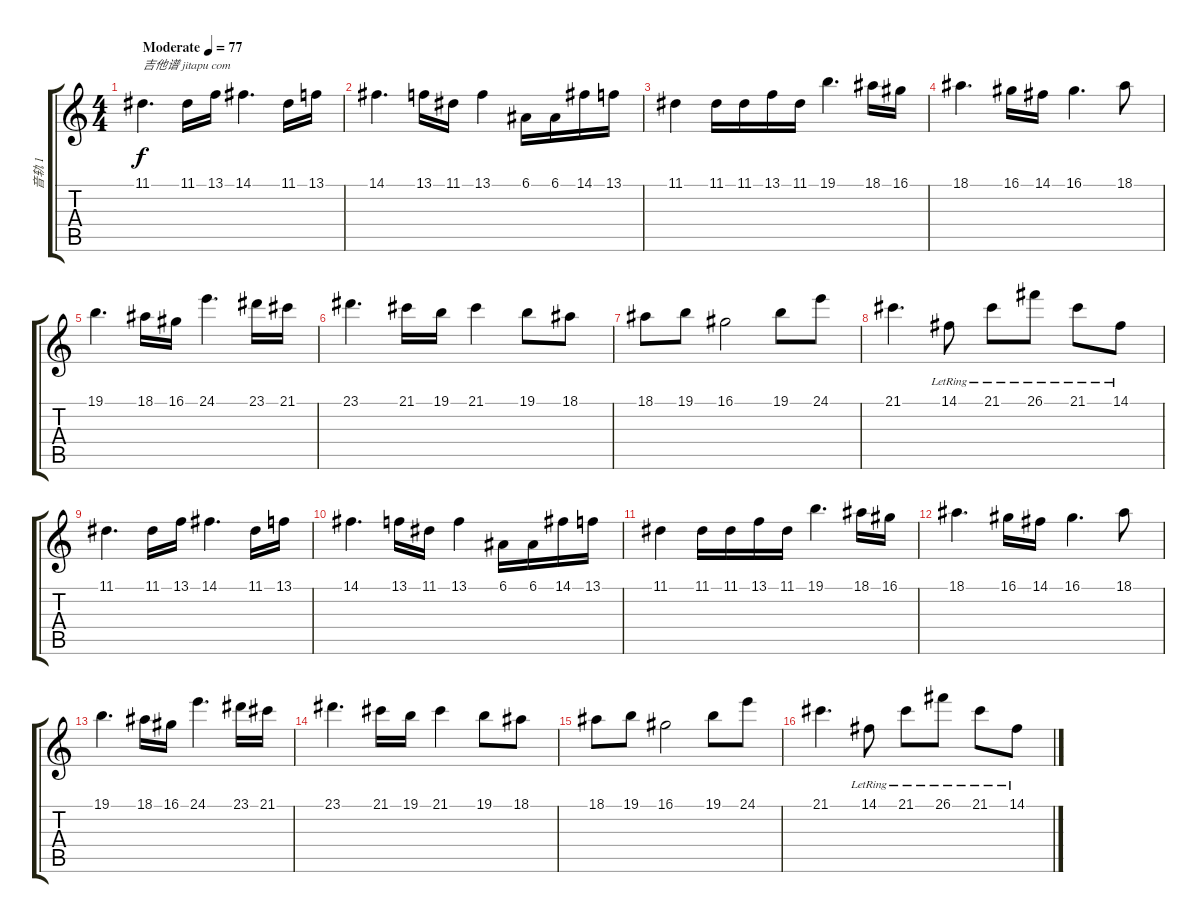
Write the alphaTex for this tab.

\track ("音轨 1" "音轨 1") {instrument acousticgrandpiano}
\staff {score tabs}
\tuning (E4 B3 G3 D3 A2 E2) {hide}
\ts (4 4)
\tempo (77 "Moderate")
\clef g2
\ks c
11.1.4{d txt "吉他谱 jitapu com" dy f instrument acousticgrandpiano} 11.1.16 13.1.16 14.1.4{d} 11.1.16 13.1.16 |
14.1.4{d} 13.1.16 11.1.16 13.1.4 6.1.16 6.1.16 14.1.16 13.1.16 |
11.1.4 11.1.16 11.1.16 13.1.16 11.1.16 19.1.4{d} 18.1.16 16.1.16 |
18.1.4{d} 16.1.16 14.1.16 16.1.4{d} 18.1.8 |
19.1.4{d} 18.1.16 16.1.16 24.1.4{d} 23.1.16 21.1.16 |
23.1.4{d} 21.1.16 19.1.16 21.1.4 19.1.8 18.1.8 |
18.1.8 19.1.8 16.1.2 19.1.8 24.1.8 |
21.1.4{d} 14.1{lr}.8 21.1{lr}.8 26.1{lr}.8 21.1{lr}.8 14.1{lr}.8 |
11.1.4{d} 11.1.16 13.1.16 14.1.4{d} 11.1.16 13.1.16 |
14.1.4{d} 13.1.16 11.1.16 13.1.4 6.1.16 6.1.16 14.1.16 13.1.16 |
11.1.4 11.1.16 11.1.16 13.1.16 11.1.16 19.1.4{d} 18.1.16 16.1.16 |
18.1.4{d} 16.1.16 14.1.16 16.1.4{d} 18.1.8 |
19.1.4{d} 18.1.16 16.1.16 24.1.4{d} 23.1.16 21.1.16 |
23.1.4{d} 21.1.16 19.1.16 21.1.4 19.1.8 18.1.8 |
18.1.8 19.1.8 16.1.2 19.1.8 24.1.8 |
21.1.4{d} 14.1{lr}.8 21.1{lr}.8 26.1{lr}.8 21.1{lr}.8 14.1{lr}.8
